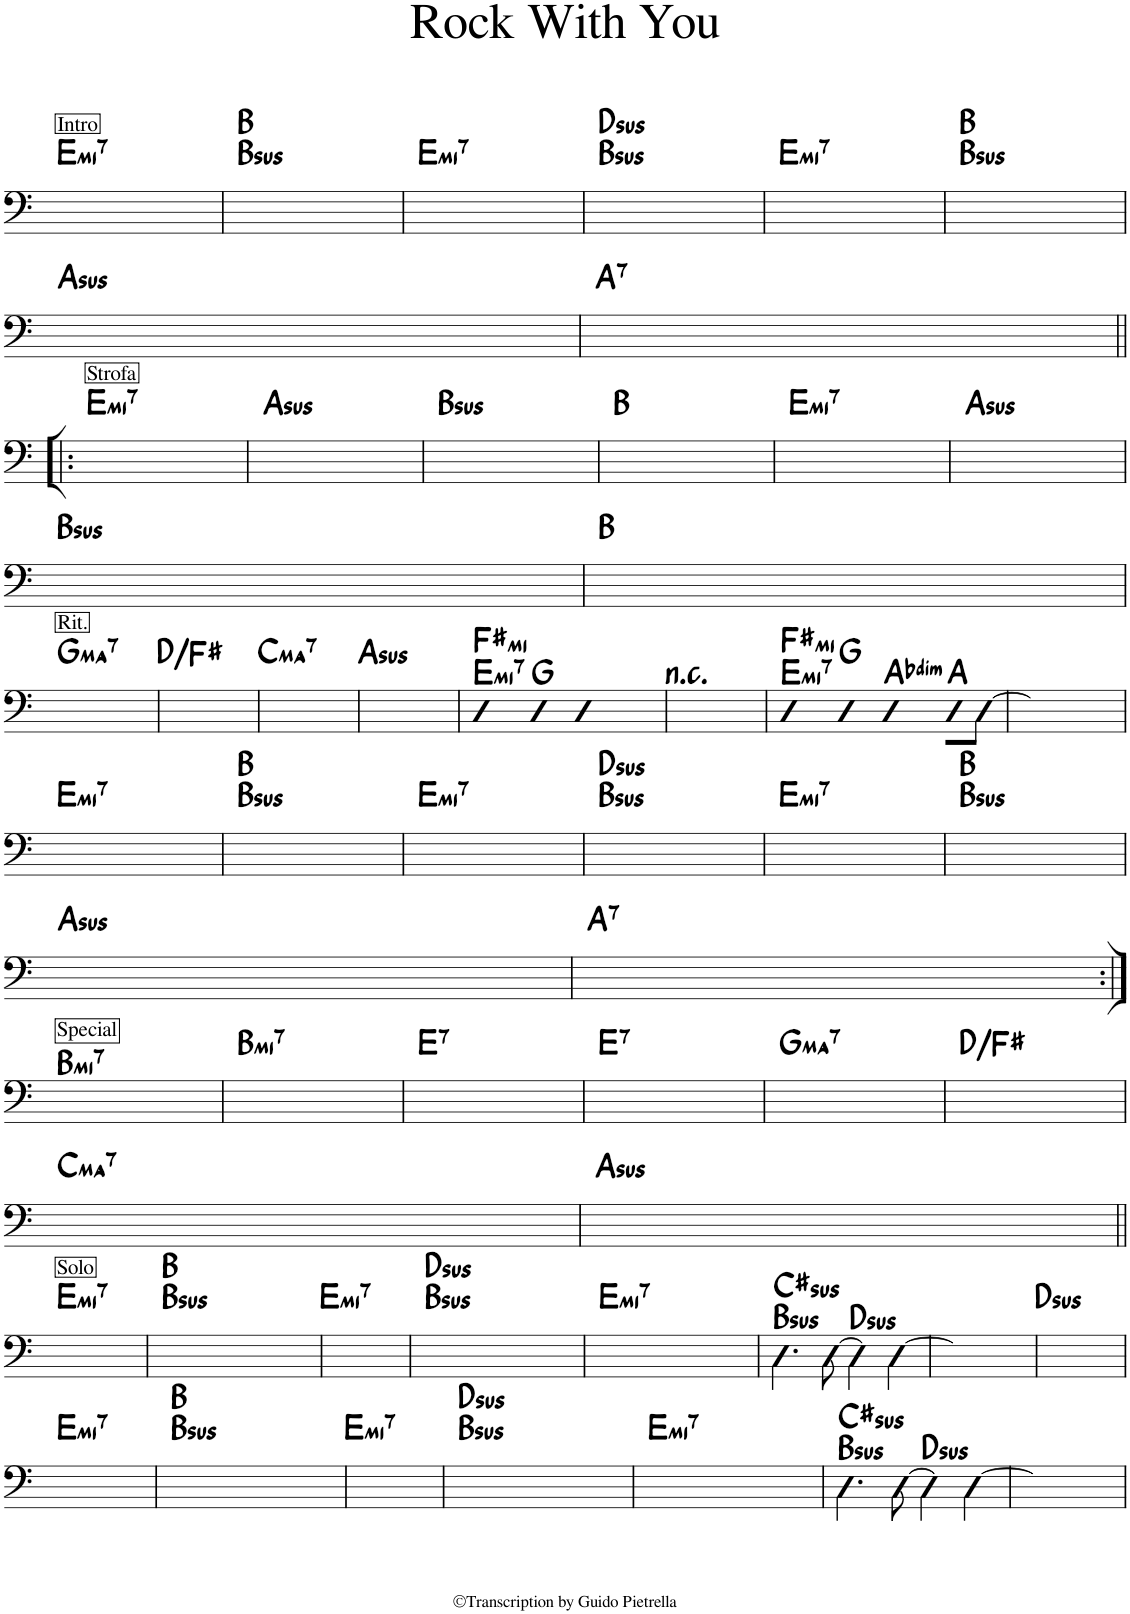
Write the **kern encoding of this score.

**kern	**harte
*part1	*part1
*staff1	*
*I"Bass Guitar	*
*clefF4	*
*Trd7c12	*
*k[]	*
=1	=1
!LO:TX:a:t=Intro	!LO:H:kt=m7
4D	E:min7
4D	.
4D	.
4D	.
=2	=2
!	!LO:H:n=1:kt=sus
4Dn	B:sus4 B:maj
4D	.
4D	.
4D	.
=3	=3
!	!LO:H:kt=m7
4D	E:min7
4D	.
4D	.
4D	.
=4	=4
!	!LO:H:n=1:kt=sus
!	!LO:H:n=2:kt=sus
4D	B:sus4 D:sus4
4D	.
4D	.
4D	.
=5	=5
!	!LO:H:kt=m7
4D	E:min7
4D	.
4D	.
4D	.
=6	=6
!	!LO:H:n=1:kt=sus
4Dn	B:sus4 B:maj
4D	.
4D	.
4D	.
!!LO:LB:g=z
=7	=7
!	!LO:H:kt=sus
4D	A:sus4
4D	.
4D	.
4D	.
=8	=8
!	!LO:H:kt=7
4D	A:7
4D	.
4D	.
4D	.
!!LO:LB:g=z
=9!|:	=9!|:
!LO:TX:a:t=Strofa	!LO:H:kt=m7
4D	E:min7
4D	.
4D	.
4D	.
=10	=10
!	!LO:H:kt=sus
4D	A:sus4
4D	.
4D	.
4D	.
=11	=11
!	!LO:H:kt=sus
4D	B:sus4
4D	.
4D	.
4D	.
=12	=12
4Dn	B:maj
4D	.
4D	.
4D	.
=13	=13
!	!LO:H:kt=m7
4D	E:min7
4D	.
4D	.
4D	.
=14	=14
!	!LO:H:kt=sus
4D	A:sus4
4D	.
4D	.
4D	.
!!LO:LB:g=z
=15	=15
!	!LO:H:kt=sus
4D	B:sus4
4D	.
4D	.
4D	.
=16	=16
4Dn	B:maj
4D	.
4D	.
4D	.
!!LO:LB:g=z
=17	=17
!LO:TX:a:t=Rit.	!LO:H:kt=Maj7
1ryy	G:maj7
=18	=18
1ryy	D:maj/3
=19	=19
!	!LO:H:kt=Maj7
1ryy	C:maj7
=20	=20
!	!LO:H:kt=sus
1ryy	A:sus4
=21	=21
!	!LO:H:n=1:kt=m7
!	!LO:H:n=2:kt=m
4D	E:min7 F#:min
4D	G:maj
4D	.
4D	.
=22	=22
!	!LO:H:kt=n.c.
1ryy	N
=23	=23
!	!LO:H:n=1:kt=m7
!	!LO:H:n=2:kt=m
4D	E:min7 F#:min
4D	G:maj
!	!LO:H:kt=dim
4D	Ab:dim
8DL	A:maj
[8D\J	.
=24	=24
1D]	.
!!LO:LB:g=z
=25	=25
!	!LO:H:kt=m7
4D	E:min7
4D	.
4D	.
4D	.
=26	=26
!	!LO:H:n=1:kt=sus
4Dn	B:sus4 B:maj
4D	.
4D	.
4D	.
=27	=27
!	!LO:H:kt=m7
4D	E:min7
4D	.
4D	.
4D	.
=28	=28
!	!LO:H:n=1:kt=sus
!	!LO:H:n=2:kt=sus
4D	B:sus4 D:sus4
4D	.
4D	.
4D	.
=29	=29
!	!LO:H:kt=m7
4D	E:min7
4D	.
4D	.
4D	.
=30	=30
!	!LO:H:n=1:kt=sus
4Dn	B:sus4 B:maj
4D	.
4D	.
4D	.
!!LO:LB:g=z
=31	=31
!	!LO:H:kt=sus
4D	A:sus4
4D	.
4D	.
4D	.
=32	=32
!	!LO:H:kt=7
4D	A:7
4D	.
4D	.
4D	.
!!LO:LB:g=z
=33:|!	=33:|!
!LO:TX:a:t=Special	!LO:H:kt=m7
4D	B:min7
4D	.
4D	.
4D	.
=34	=34
!	!LO:H:kt=m7
4D	B:min7
4D	.
4D	.
4D	.
=35	=35
!	!LO:H:kt=7
4D	E:7
4D	.
4D	.
4D	.
=36	=36
!	!LO:H:kt=7
4D	E:7
4D	.
4D	.
4D	.
=37	=37
!	!LO:H:kt=Maj7
4D	G:maj7
4D	.
4D	.
4D	.
=38	=38
4D	D:maj/3
4D	.
4D	.
4D	.
!!LO:LB:g=z
=39	=39
!	!LO:H:kt=Maj7
4D	C:maj7
4D	.
4D	.
4D	.
=40	=40
!	!LO:H:kt=sus
4D	A:sus4
4D	.
4D	.
4D	.
!!LO:LB:g=z
=41||	=41||
!LO:TX:a:t=Solo	!LO:H:kt=m7
1ryy	E:min7
=42	=42
!	!LO:H:n=1:kt=sus
4Dn	B:sus4 B:maj
4D	.
4D	.
4D	.
=43	=43
!	!LO:H:kt=m7
1ryy	E:min7
=44	=44
!	!LO:H:n=1:kt=sus
!	!LO:H:n=2:kt=sus
4D	B:sus4 D:sus4
4D	.
4D	.
4D	.
=45	=45
!	!LO:H:kt=m7
4D	E:min7
4D	.
4D	.
4D	.
=46	=46
!	!LO:H:n=1:kt=sus
!	!LO:H:n=2:kt=sus
4.D\	B:sus4 C#:sus4
[8D\	.
!	!LO:H:kt=sus
4D\]	D:sus4
[4D\	.
=47	=47
1D]	.
=48	=48
!	!LO:H:kt=sus
1ryy	D:sus4
!!LO:LB:g=z
=49	=49
!	!LO:H:kt=m7
1ryy	E:min7
=50	=50
!	!LO:H:n=1:kt=sus
4Dn	B:sus4 B:maj
4D	.
4D	.
4D	.
=51	=51
!	!LO:H:kt=m7
1ryy	E:min7
=52	=52
!	!LO:H:n=1:kt=sus
!	!LO:H:n=2:kt=sus
4D	B:sus4 D:sus4
4D	.
4D	.
4D	.
=53	=53
!	!LO:H:kt=m7
4D	E:min7
4D	.
4D	.
4D	.
=54	=54
!	!LO:H:n=1:kt=sus
!	!LO:H:n=2:kt=sus
4.D\	B:sus4 C#:sus4
[8D\	.
!	!LO:H:kt=sus
4D\]	D:sus4
[4D\	.
=55	=55
1D]	.
=	=
*-	*-
